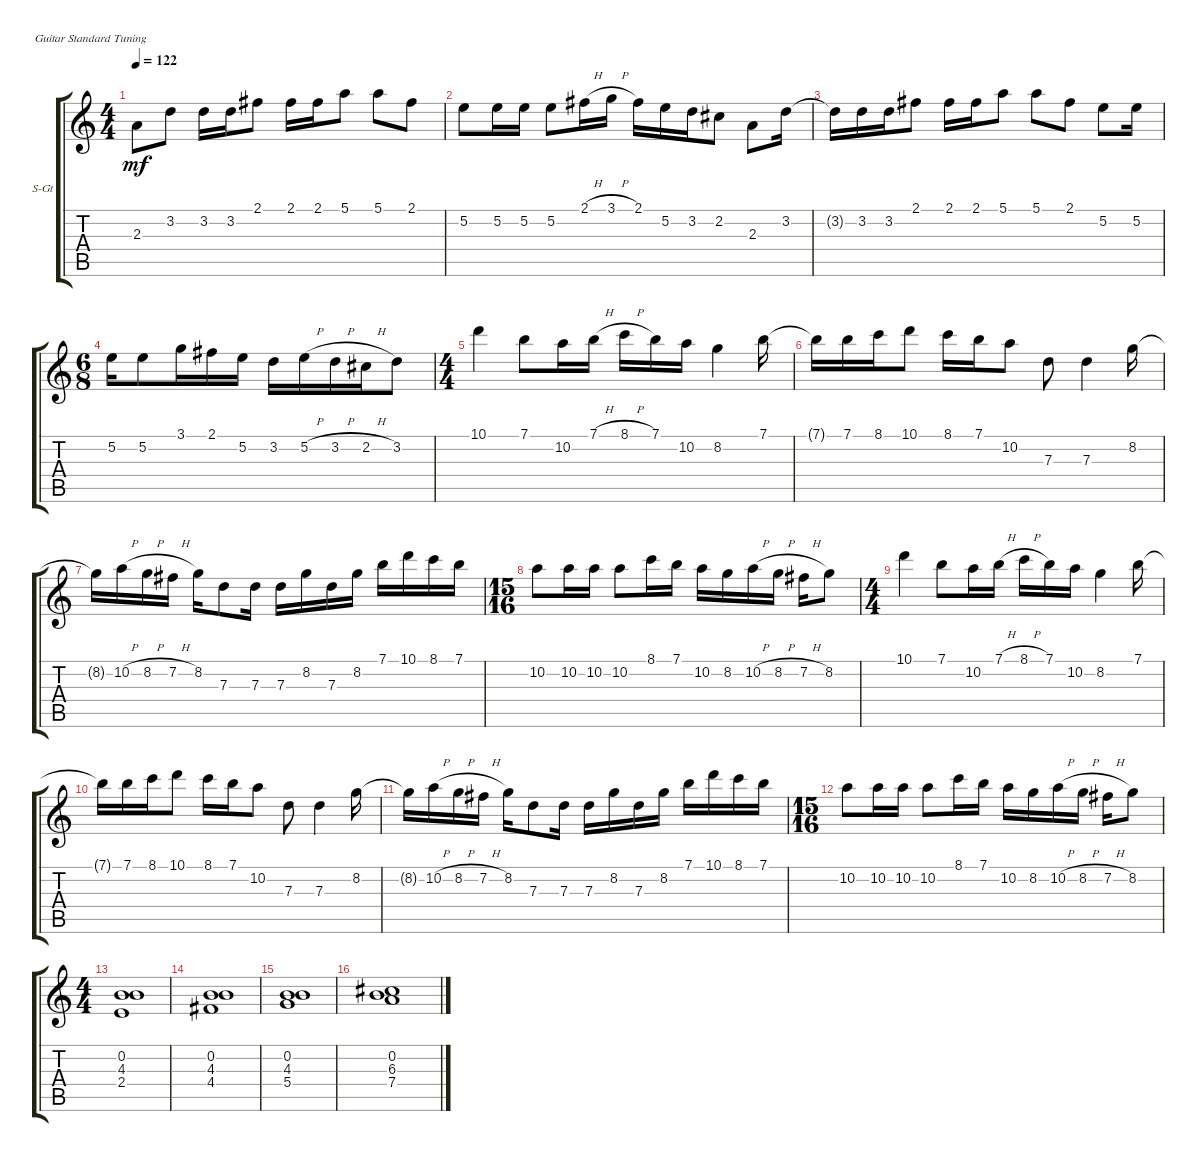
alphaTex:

\defaultSystemsLayout 4
\bracketExtendMode groupsimilarinstruments
\firstSystemTrackNameOrientation horizontal
\otherSystemsTrackNameOrientation horizontal
\track ("Steel Guitar" "S-Gt") {instrument acousticguitarsteel}
\staff {score tabs}
\tuning (E4 B3 G3 D3 A2 E2)
\ts (4 4)
\tempo 122
\clef g2
\ks c
2.3.8{dy mf} 3.2.8 3.2.16 3.2.16 2.1.8 2.1.16 2.1.16 5.1.8 5.1.8 2.1.8 |
5.2.8 5.2.16 5.2.16 5.2.8 2.1{h}.16 3.1{h}.16 2.1.16 5.2.16 3.2.16 2.2.8 2.3.8 3.2.16 |
3.2{t}.16 3.2.16 3.2.16 2.1.8 2.1.16 2.1.16 5.1.8 5.1.8 2.1.8 5.2.8 5.2.16 |
\ts (6 8)
5.2.16 5.2.8 3.1.16 2.1.16 5.2.16 3.2.16 5.2{h}.16 3.2{h}.16 2.2{h}.16 3.2.8 |
\ts (4 4)
10.1.4 7.1.8 10.2.16 7.1{h}.16 8.1{h}.16 7.1.16 10.2.16 8.2.4 7.1.16 |
7.1{t}.16 7.1.16 8.1.16 10.1.8 8.1.16 7.1.16 10.2.8 7.3.8 7.3.4 8.2.16 |
8.2{t}.16 10.2{h}.16 8.2{h}.16 7.2{h}.16 8.2.16 7.3.8 7.3.16 7.3.16 8.2.16 7.3.16 8.2.16 7.1.16 10.1.16 8.1.16 7.1.16 |
\ts (15 16)
10.2.8 10.2.16 10.2.16 10.2.8 8.1.16 7.1.16 10.2.16 8.2.16 10.2{h}.16 8.2{h}.16 7.2{h}.16 8.2.8 |
\ts (4 4)
10.1.4 7.1.8 10.2.16 7.1{h}.16 8.1{h}.16 7.1.16 10.2.16 8.2.4 7.1.16 |
7.1{t}.16 7.1.16 8.1.16 10.1.8 8.1.16 7.1.16 10.2.8 7.3.8 7.3.4 8.2.16 |
8.2{t}.16 10.2{h}.16 8.2{h}.16 7.2{h}.16 8.2.16 7.3.8 7.3.16 7.3.16 8.2.16 7.3.16 8.2.16 7.1.16 10.1.16 8.1.16 7.1.16 |
\ts (15 16)
10.2.8 10.2.16 10.2.16 10.2.8 8.1.16 7.1.16 10.2.16 8.2.16 10.2{h}.16 8.2{h}.16 7.2{h}.16 8.2.8 |
\ts (4 4)
(2.4 4.3 0.2).1 |
(4.4 4.3 0.2).1 |
(5.4 4.3 0.2).1 |
(6.3 7.4 0.2).1
